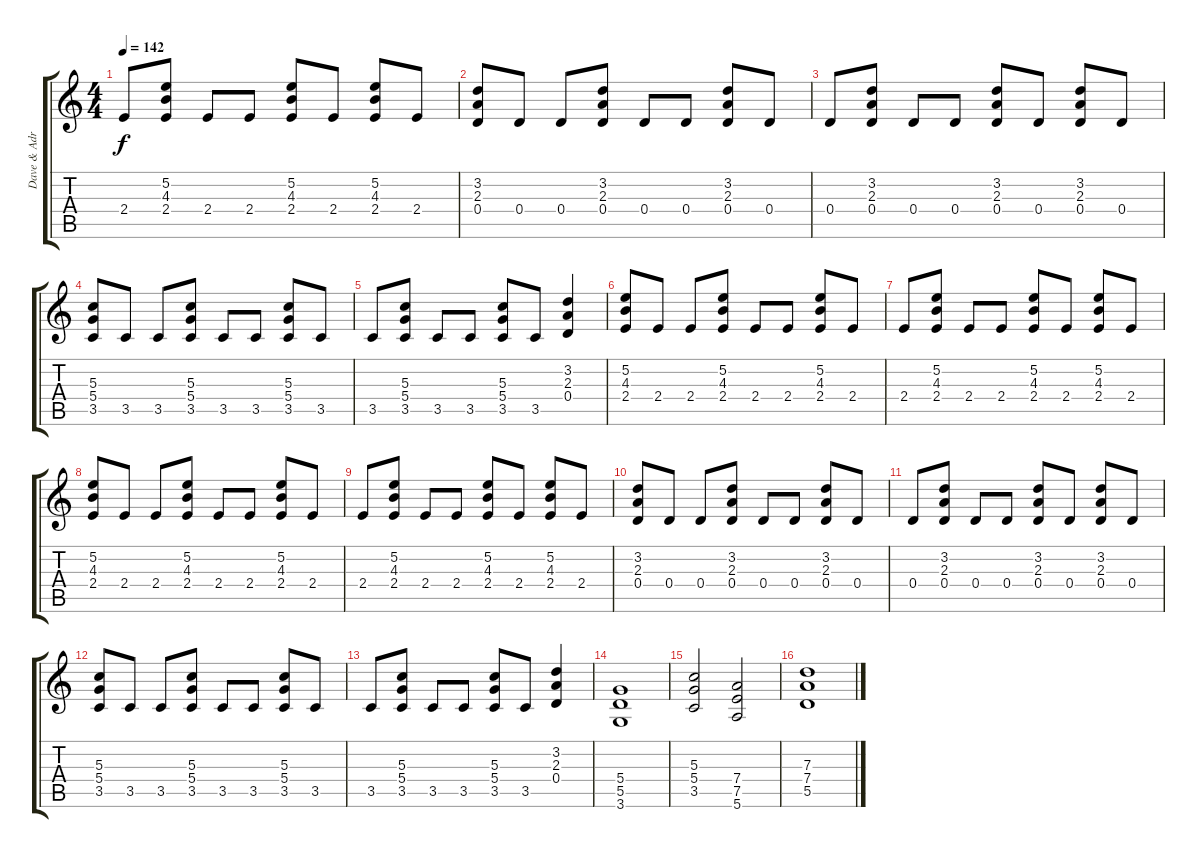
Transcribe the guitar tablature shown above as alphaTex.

\track ("Dave & Adrian (Rhythm Guitar)" "Dave & Adr") {instrument distortionguitar}
\staff {score tabs}
\tuning (E4 B3 G3 D3 A2 E2) {hide}
\ts (4 4)
\tempo 142
\clef g2
\ks c
2.4.8{dy f} (5.2 4.3 2.4).8 2.4.8 2.4.8 (5.2 4.3 2.4).8 2.4.8 (5.2 4.3 2.4).8 2.4.8 |
(3.2 2.3 0.4).8 0.4.8 0.4.8 (3.2 2.3 0.4).8 0.4.8 0.4.8 (3.2 2.3 0.4).8 0.4.8 |
0.4.8 (3.2 2.3 0.4).8 0.4.8 0.4.8 (3.2 2.3 0.4).8 0.4.8 (3.2 2.3 0.4).8 0.4.8 |
(5.3 5.4 3.5).8 3.5.8 3.5.8 (5.3 5.4 3.5).8 3.5.8 3.5.8 (5.3 5.4 3.5).8 3.5.8 |
3.5.8 (5.3 5.4 3.5).8 3.5.8 3.5.8 (5.3 5.4 3.5).8 3.5.8 (3.2 2.3 0.4).4 |
(5.2 4.3 2.4).8 2.4.8 2.4.8 (5.2 4.3 2.4).8 2.4.8 2.4.8 (5.2 4.3 2.4).8 2.4.8 |
2.4.8 (5.2 4.3 2.4).8 2.4.8 2.4.8 (5.2 4.3 2.4).8 2.4.8 (5.2 4.3 2.4).8 2.4.8 |
(5.2 4.3 2.4).8 2.4.8 2.4.8 (5.2 4.3 2.4).8 2.4.8 2.4.8 (5.2 4.3 2.4).8 2.4.8 |
2.4.8 (5.2 4.3 2.4).8 2.4.8 2.4.8 (5.2 4.3 2.4).8 2.4.8 (5.2 4.3 2.4).8 2.4.8 |
(3.2 2.3 0.4).8 0.4.8 0.4.8 (3.2 2.3 0.4).8 0.4.8 0.4.8 (3.2 2.3 0.4).8 0.4.8 |
0.4.8 (3.2 2.3 0.4).8 0.4.8 0.4.8 (3.2 2.3 0.4).8 0.4.8 (3.2 2.3 0.4).8 0.4.8 |
(5.3 5.4 3.5).8 3.5.8 3.5.8 (5.3 5.4 3.5).8 3.5.8 3.5.8 (5.3 5.4 3.5).8 3.5.8 |
3.5.8 (5.3 5.4 3.5).8 3.5.8 3.5.8 (5.3 5.4 3.5).8 3.5.8 (3.2 2.3 0.4).4 |
(5.4 5.5 3.6).1 |
(5.3 5.4 3.5).2 (7.4 7.5 5.6).2 |
(7.3 7.4 5.5).1
